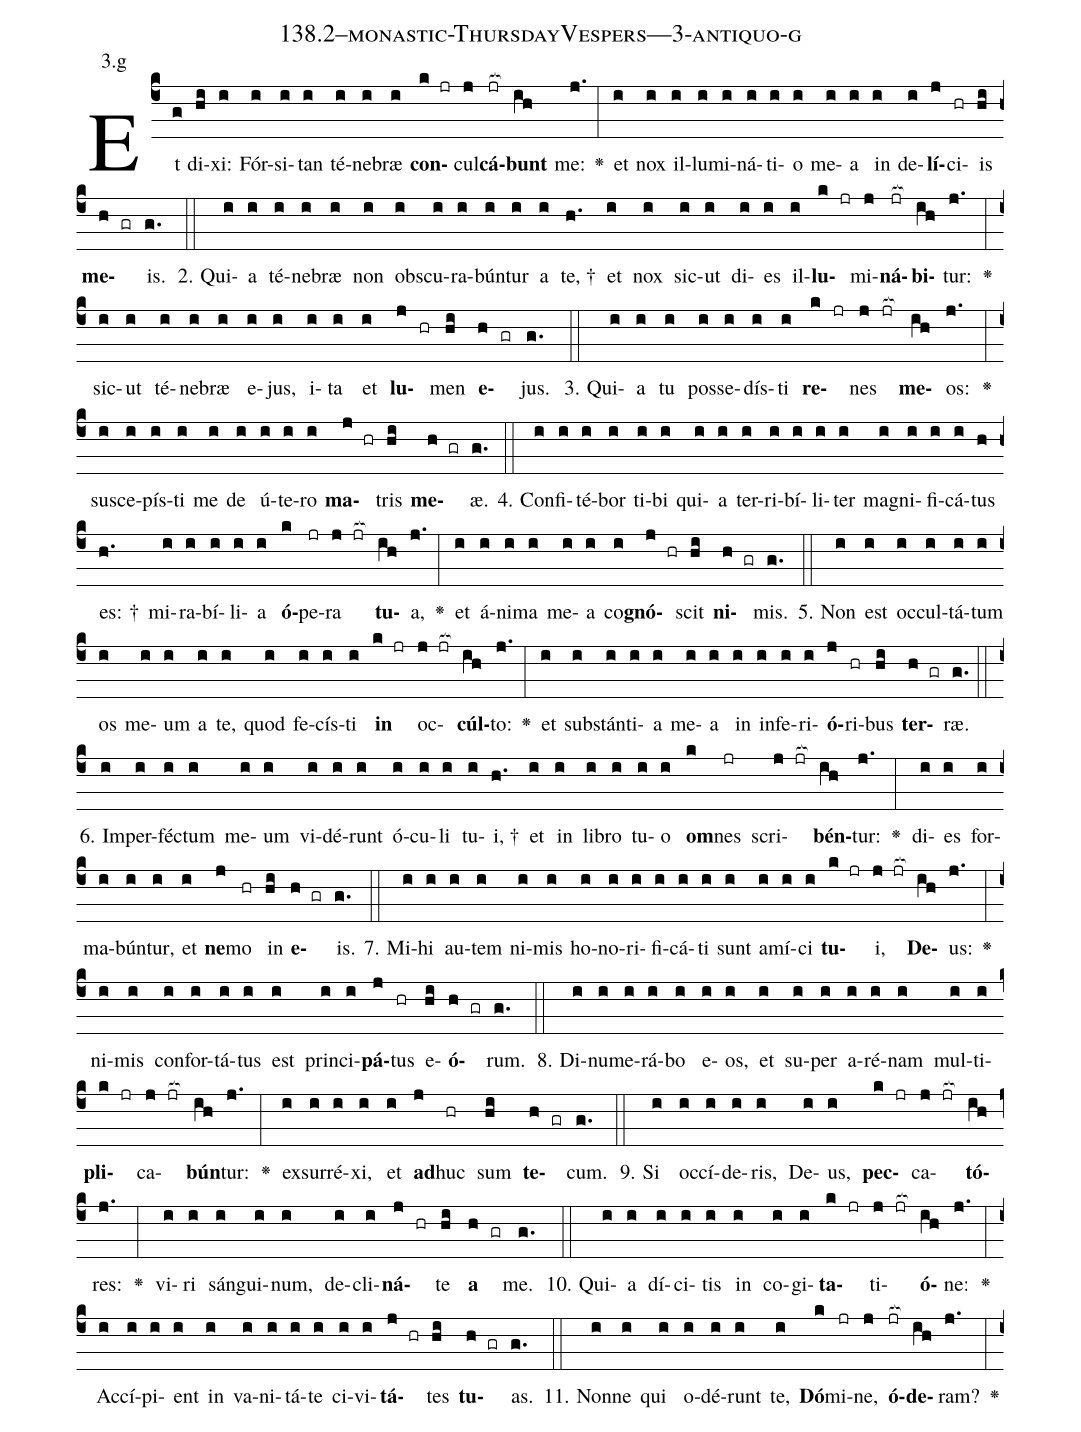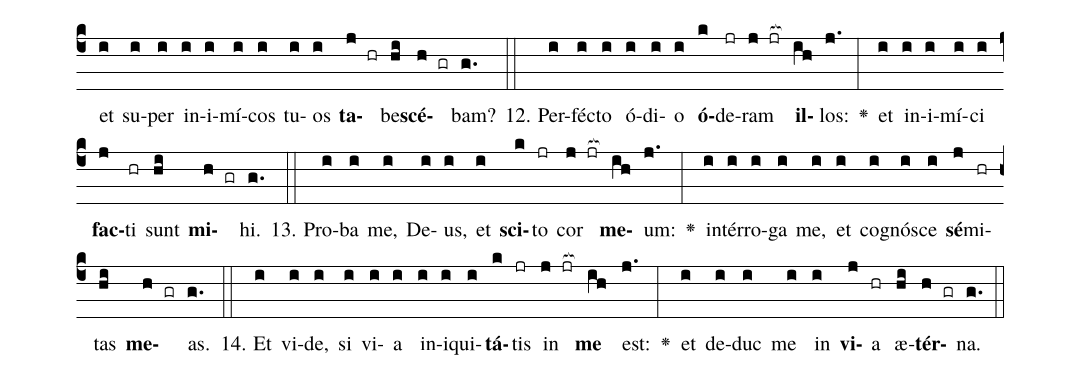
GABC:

name: 138.2--monastic-ThursdayVespers---3-antiquo-g;
annotation: 3.g;
%%
(c4)Et(g) di(hi)xi:(i) Fór(i)si(i)tan(i) té(i)ne(i)bræ(i) <b>con</b>(k jr)cul(j)<b>cá</b>(jr[ocb:1{])<b>bunt</b>(ih[ocb:0}]) me:(j.) <v>\greheightstar</v>(:) et(i) nox(i) il(i)lu(i)mi(i)ná(i)ti(i)o(i) me(i)a(i) in(i) de(i)<b>lí</b>(j)ci(hr)is(hi) <b>me</b>(h gr)is.(g.) (::)
2. Qui(i)a(i) té(i)ne(i)bræ(i) non(i) obs(i)cu(i)ra(i)bún(i)tur(i) a(i) te, †(h.) et(i) nox(i) sic(i)ut(i) di(i)es(i) il(i)<b>lu</b>(k jr)mi(j)<b>ná</b>(jr[ocb:1{])<b>bi</b>(ih[ocb:0}])tur:(j.) <v>\greheightstar</v>(:) sic(i)ut(i) té(i)ne(i)bræ(i) e(i)jus,(i) i(i)ta(i) et(i) <b>lu</b>(j hr)men(hi) <b>e</b>(h gr)jus.(g.) (::)
3. Qui(i)a(i) tu(i) pos(i)se(i)dís(i)ti(i) <b>re</b>(k jr)nes(j jr[ocb:1{]) <b>me</b>(ih[ocb:0}])os:(j.) <v>\greheightstar</v>(:) su(i)sce(i)pís(i)ti(i) me(i) de(i) ú(i)te(i)ro(i) <b>ma</b>(j hr)tris(hi) <b>me</b>(h gr)æ.(g.) (::)
4. Con(i)fi(i)té(i)bor(i) ti(i)bi(i) qui(i)a(i) ter(i)ri(i)bí(i)li(i)ter(i) ma(i)gni(i)fi(i)cá(i)tus(h) es: †(h.) mi(i)ra(i)bí(i)li(i)a(i) <b>ó</b>(k)pe(jr)ra(j jr[ocb:1{]) <b>tu</b>(ih[ocb:0}])a,(j.) <v>\greheightstar</v>(:) et(i) á(i)ni(i)ma(i) me(i)a(i) co(i)<b>gnó</b>(j hr)scit(hi) <b>ni</b>(h gr)mis.(g.) (::)
5. Non(i) est(i) oc(i)cul(i)tá(i)tum(i) os(i) me(i)um(i) a(i) te,(i) quod(i) fe(i)cís(i)ti(i) <b>in</b>(k jr) oc(j jr[ocb:1{])<b>cúl</b>(ih[ocb:0}])to:(j.) <v>\greheightstar</v>(:) et(i) sub(i)stán(i)ti(i)a(i) me(i)a(i) in(i) in(i)fe(i)ri(i)<b>ó</b>(j)ri(hr)bus(hi) <b>ter</b>(h gr)ræ.(g.) (::)
6. Im(i)per(i)féc(i)tum(i) me(i)um(i) vi(i)dé(i)runt(i) ó(i)cu(i)li(i) tu(i)i, †(h.) et(i) in(i) li(i)bro(i) tu(i)o(i) <b>om</b>(k)nes(jr) scri(j jr[ocb:1{])<b>bén</b>(ih[ocb:0}])tur:(j.) <v>\greheightstar</v>(:) di(i)es(i) for(i)ma(i)bún(i)tur,(i) et(i) <b>ne</b>(j)mo(hr) in(hi) <b>e</b>(h gr)is.(g.) (::)
7. Mi(i)hi(i) au(i)tem(i) ni(i)mis(i) ho(i)no(i)ri(i)fi(i)cá(i)ti(i) sunt(i) a(i)mí(i)ci(i) <b>tu</b>(k jr)i,(j jr[ocb:1{]) <b>De</b>(ih[ocb:0}])us:(j.) <v>\greheightstar</v>(:) ni(i)mis(i) con(i)for(i)tá(i)tus(i) est(i) prin(i)ci(i)<b>pá</b>(j)tus(hr) e(hi)<b>ó</b>(h gr)rum.(g.) (::)
8. Di(i)nu(i)me(i)rá(i)bo(i) e(i)os,(i) et(i) su(i)per(i) a(i)ré(i)nam(i) mul(i)ti(i)<b>pli</b>(k jr)ca(j jr[ocb:1{])<b>bún</b>(ih[ocb:0}])tur:(j.) <v>\greheightstar</v>(:) ex(i)sur(i)ré(i)xi,(i) et(i) <b>ad</b>(j)huc(hr) sum(hi) <b>te</b>(h gr)cum.(g.) (::)
9. Si(i) oc(i)cí(i)de(i)ris,(i) De(i)us,(i) <b>pec</b>(k jr)ca(j jr[ocb:1{])<b>tó</b>(ih[ocb:0}])res:(j.) <v>\greheightstar</v>(:) vi(i)ri(i) sán(i)gui(i)num,(i) de(i)cli(i)<b>ná</b>(j hr)te(hi) <b>a</b>(h gr) me.(g.) (::)
10. Qui(i)a(i) dí(i)ci(i)tis(i) in(i) co(i)gi(i)<b>ta</b>(k jr)ti(j jr[ocb:1{])<b>ó</b>(ih[ocb:0}])ne:(j.) <v>\greheightstar</v>(:) Ac(i)cí(i)pi(i)ent(i) in(i) va(i)ni(i)tá(i)te(i) ci(i)vi(i)<b>tá</b>(j hr)tes(hi) <b>tu</b>(h gr)as.(g.) (::)
11. Non(i)ne(i) qui(i) o(i)dé(i)runt(i) te,(i) <b>Dó</b>(k)mi(jr)ne,(j) <b>ó</b>(jr[ocb:1{])<b>de</b>(ih[ocb:0}])ram?(j.) <v>\greheightstar</v>(:) et(i) su(i)per(i) in(i)i(i)mí(i)cos(i) tu(i)os(i) <b>ta</b>(j hr)be(hi)<b>scé</b>(h gr)bam?(g.) (::)
12. Per(i)féc(i)to(i) ó(i)di(i)o(i) <b>ó</b>(k)de(jr)ram(j jr[ocb:1{]) <b>il</b>(ih[ocb:0}])los:(j.) <v>\greheightstar</v>(:) et(i) in(i)i(i)mí(i)ci(i) <b>fac</b>(j)ti(hr) sunt(hi) <b>mi</b>(h gr)hi.(g.) (::)
13. Pro(i)ba(i) me,(i) De(i)us,(i) et(i) <b>sci</b>(k)to(jr) cor(j jr[ocb:1{]) <b>me</b>(ih[ocb:0}])um:(j.) <v>\greheightstar</v>(:) in(i)tér(i)ro(i)ga(i) me,(i) et(i) co(i)gnó(i)sce(i) <b>sé</b>(j)mi(hr)tas(hi) <b>me</b>(h gr)as.(g.) (::)
14. Et(i) vi(i)de,(i) si(i) vi(i)a(i) in(i)i(i)qui(i)<b>tá</b>(k)tis(jr) in(j jr[ocb:1{]) <b>me</b>(ih[ocb:0}]) est:(j.) <v>\greheightstar</v>(:) et(i) de(i)duc(i) me(i) in(i) <b>vi</b>(j)a(hr) æ(hi)<b>tér</b>(h gr)na.(g.) (::)
